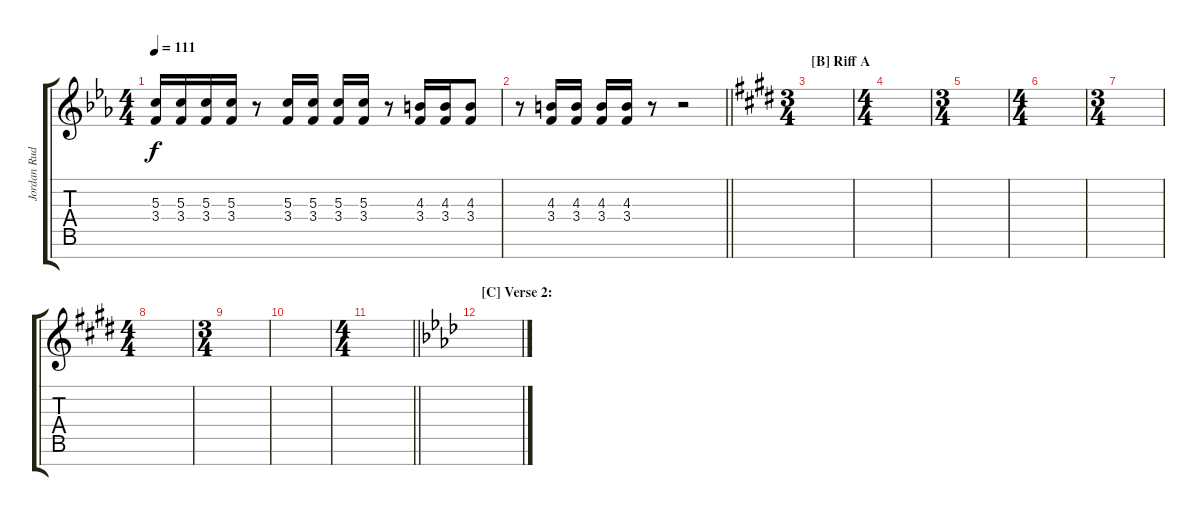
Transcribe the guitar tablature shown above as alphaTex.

\track ("Jordan Rudess - Right Hand, Overdubs and" "Jordan Rud") {instrument lead1square}
\staff {score tabs}
\tuning (E5 B4 G4 D4 A3 E3 B2) {hide}
\ts (4 4)
\tempo 111
\clef g2
\ks eb
(5.3 3.4).16{dy f} (5.3 3.4).16 (5.3 3.4).16 (5.3 3.4).16 r.8 (5.3 3.4).16 (5.3 3.4).16 (5.3 3.4).16 (5.3 3.4).16 r.8 (4.3 3.4).16 (4.3 3.4).16 (4.3 3.4).8 |
\barLineRight lightlight
r.8 (4.3 3.4).16 (4.3 3.4).16 (4.3 3.4).16 (4.3 3.4).16 r.8 r.2 |
\ts (3 4)
\section ("" "[B] Riff A")
\ks e
|
\ts (4 4)
|
\ts (3 4)
|
\ts (4 4)
|
\ts (3 4)
|
\ts (4 4)
|
\ts (3 4)
|
\ks c#minor
|
\ts (4 4)
\barLineRight lightlight
\ks e
|
\section ("" "[C] Verse 2:")
\ks ab
